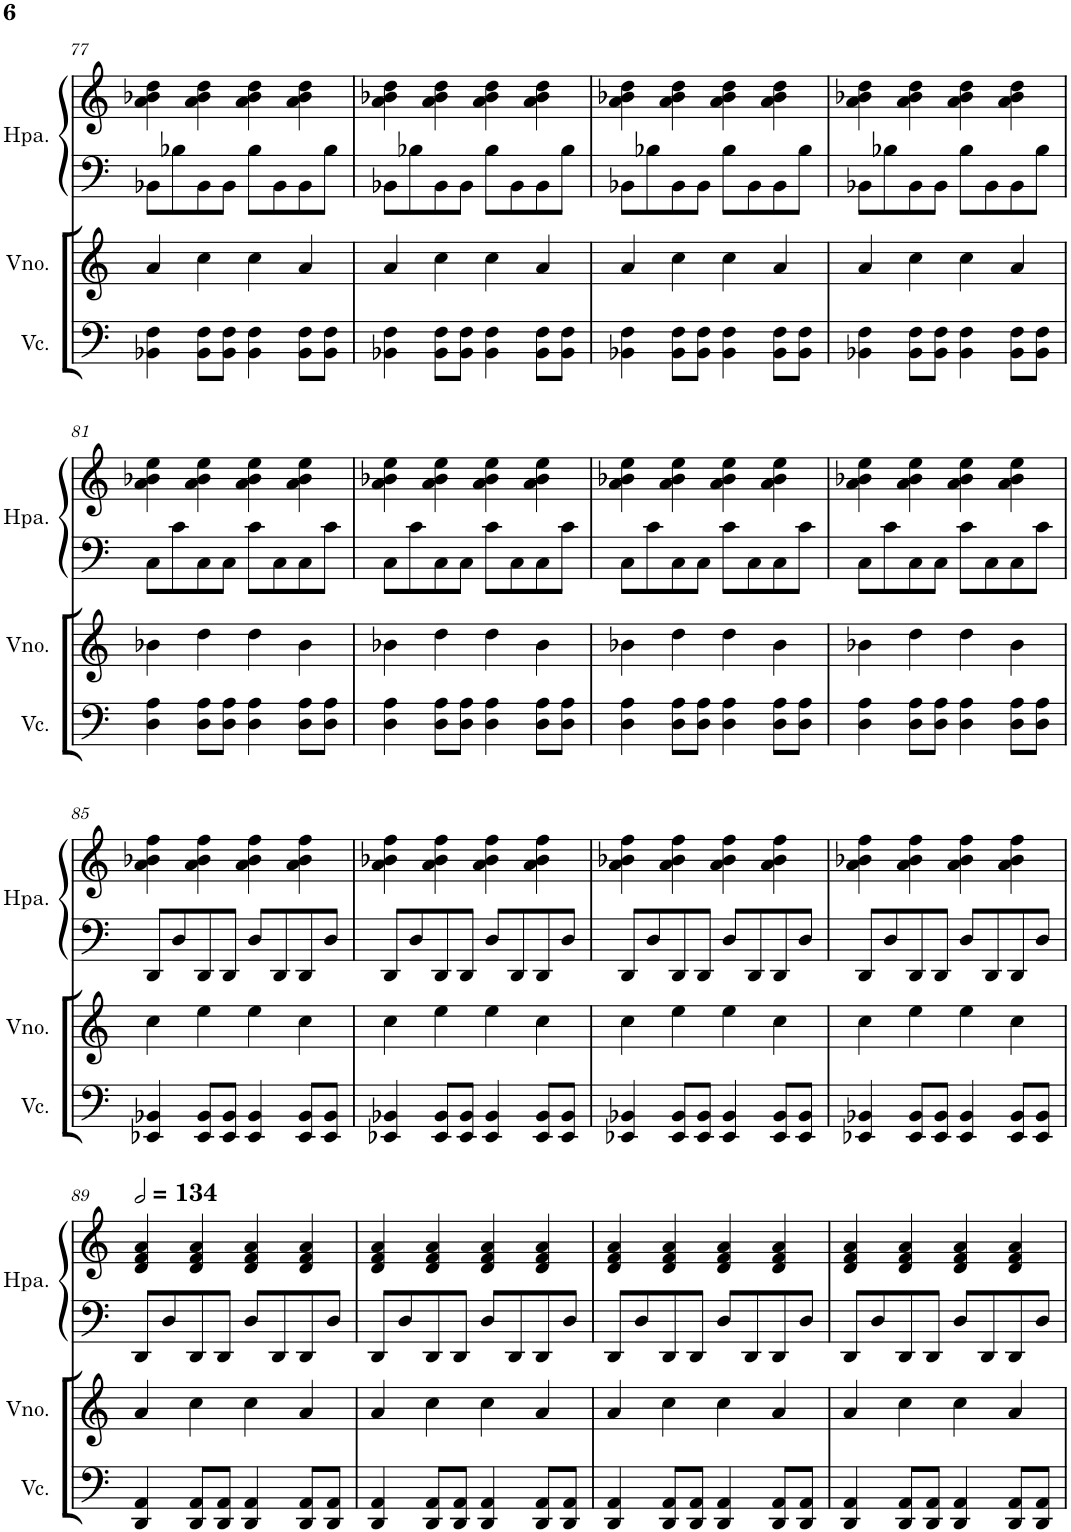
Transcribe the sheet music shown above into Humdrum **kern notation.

**kern	**kern	**kern	**kern
*part3	*part2	*part1	*part1
*staff4	*staff3	*staff2	*staff1
*I"Violoncelo	*I"Violino	*I"Harpa	*
*I'Vc.	*I'Vno.	*I'Hpa.	*
!!LO:PB:g=z
*clefF4	*clefG2	*clefF4	*clefG2
*k[]	*k[]	*k[]	*k[]
*M4/4	*M4/4	*M4/4	*M4/4
=77	=77	=77	=77
4BB-X\ 4F\	4a/	8BB-X\L	4a\ 4b-X\ 4dd\
.	.	8B-X\	.
8BB-\ 8F\L	4cc\	8BB-\	4a\ 4b-\ 4dd\
8BB-\ 8F\J	.	8BB-\J	.
4BB-\ 4F\	4cc\	8B-\L	4a\ 4b-\ 4dd\
.	.	8BB-\	.
8BB-\ 8F\L	4a/	8BB-\	4a\ 4b-\ 4dd\
8BB-\ 8F\J	.	8B-\J	.
=78	=78	=78	=78
4BB-X\ 4F\	4a/	8BB-X\L	4a\ 4b-X\ 4dd\
.	.	8B-X\	.
8BB-\ 8F\L	4cc\	8BB-\	4a\ 4b-\ 4dd\
8BB-\ 8F\J	.	8BB-\J	.
4BB-\ 4F\	4cc\	8B-\L	4a\ 4b-\ 4dd\
.	.	8BB-\	.
8BB-\ 8F\L	4a/	8BB-\	4a\ 4b-\ 4dd\
8BB-\ 8F\J	.	8B-\J	.
=79	=79	=79	=79
4BB-X\ 4F\	4a/	8BB-X\L	4a\ 4b-X\ 4dd\
.	.	8B-X\	.
8BB-\ 8F\L	4cc\	8BB-\	4a\ 4b-\ 4dd\
8BB-\ 8F\J	.	8BB-\J	.
4BB-\ 4F\	4cc\	8B-\L	4a\ 4b-\ 4dd\
.	.	8BB-\	.
8BB-\ 8F\L	4a/	8BB-\	4a\ 4b-\ 4dd\
8BB-\ 8F\J	.	8B-\J	.
=80	=80	=80	=80
4BB-X\ 4F\	4a/	8BB-X\L	4a\ 4b-X\ 4dd\
.	.	8B-X\	.
8BB-\ 8F\L	4cc\	8BB-\	4a\ 4b-\ 4dd\
8BB-\ 8F\J	.	8BB-\J	.
4BB-\ 4F\	4cc\	8B-\L	4a\ 4b-\ 4dd\
.	.	8BB-\	.
8BB-\ 8F\L	4a/	8BB-\	4a\ 4b-\ 4dd\
8BB-\ 8F\J	.	8B-\J	.
!!LO:LB:g=z
=81	=81	=81	=81
4D\ 4A\	4b-X\	8C\L	4a\ 4b-X\ 4ee\
.	.	8c\	.
8D\ 8A\L	4dd\	8C\	4a\ 4b-\ 4ee\
8D\ 8A\J	.	8C\J	.
4D\ 4A\	4dd\	8c\L	4a\ 4b-\ 4ee\
.	.	8C\	.
8D\ 8A\L	4b-\	8C\	4a\ 4b-\ 4ee\
8D\ 8A\J	.	8c\J	.
=82	=82	=82	=82
4D\ 4A\	4b-X\	8C\L	4a\ 4b-X\ 4ee\
.	.	8c\	.
8D\ 8A\L	4dd\	8C\	4a\ 4b-\ 4ee\
8D\ 8A\J	.	8C\J	.
4D\ 4A\	4dd\	8c\L	4a\ 4b-\ 4ee\
.	.	8C\	.
8D\ 8A\L	4b-\	8C\	4a\ 4b-\ 4ee\
8D\ 8A\J	.	8c\J	.
=83	=83	=83	=83
4D\ 4A\	4b-X\	8C\L	4a\ 4b-X\ 4ee\
.	.	8c\	.
8D\ 8A\L	4dd\	8C\	4a\ 4b-\ 4ee\
8D\ 8A\J	.	8C\J	.
4D\ 4A\	4dd\	8c\L	4a\ 4b-\ 4ee\
.	.	8C\	.
8D\ 8A\L	4b-\	8C\	4a\ 4b-\ 4ee\
8D\ 8A\J	.	8c\J	.
=84	=84	=84	=84
4D\ 4A\	4b-X\	8C\L	4a\ 4b-X\ 4ee\
.	.	8c\	.
8D\ 8A\L	4dd\	8C\	4a\ 4b-\ 4ee\
8D\ 8A\J	.	8C\J	.
4D\ 4A\	4dd\	8c\L	4a\ 4b-\ 4ee\
.	.	8C\	.
8D\ 8A\L	4b-\	8C\	4a\ 4b-\ 4ee\
8D\ 8A\J	.	8c\J	.
!!LO:LB:g=z
=85	=85	=85	=85
4EE-X/ 4BB-X/	4cc\	8DD/L	4a\ 4b-X\ 4ff\
.	.	8D/	.
8EE-/ 8BB-/L	4ee\	8DD/	4a\ 4b-\ 4ff\
8EE-/ 8BB-/J	.	8DD/J	.
4EE-/ 4BB-/	4ee\	8D/L	4a\ 4b-\ 4ff\
.	.	8DD/	.
8EE-/ 8BB-/L	4cc\	8DD/	4a\ 4b-\ 4ff\
8EE-/ 8BB-/J	.	8D/J	.
=86	=86	=86	=86
4EE-X/ 4BB-X/	4cc\	8DD/L	4a\ 4b-X\ 4ff\
.	.	8D/	.
8EE-/ 8BB-/L	4ee\	8DD/	4a\ 4b-\ 4ff\
8EE-/ 8BB-/J	.	8DD/J	.
4EE-/ 4BB-/	4ee\	8D/L	4a\ 4b-\ 4ff\
.	.	8DD/	.
8EE-/ 8BB-/L	4cc\	8DD/	4a\ 4b-\ 4ff\
8EE-/ 8BB-/J	.	8D/J	.
=87	=87	=87	=87
4EE-X/ 4BB-X/	4cc\	8DD/L	4a\ 4b-X\ 4ff\
.	.	8D/	.
8EE-/ 8BB-/L	4ee\	8DD/	4a\ 4b-\ 4ff\
8EE-/ 8BB-/J	.	8DD/J	.
4EE-/ 4BB-/	4ee\	8D/L	4a\ 4b-\ 4ff\
.	.	8DD/	.
8EE-/ 8BB-/L	4cc\	8DD/	4a\ 4b-\ 4ff\
8EE-/ 8BB-/J	.	8D/J	.
=88	=88	=88	=88
4EE-X/ 4BB-X/	4cc\	8DD/L	4a\ 4b-X\ 4ff\
.	.	8D/	.
8EE-/ 8BB-/L	4ee\	8DD/	4a\ 4b-\ 4ff\
8EE-/ 8BB-/J	.	8DD/J	.
4EE-/ 4BB-/	4ee\	8D/L	4a\ 4b-\ 4ff\
.	.	8DD/	.
8EE-/ 8BB-/L	4cc\	8DD/	4a\ 4b-\ 4ff\
8EE-/ 8BB-/J	.	8D/J	.
!!LO:LB:g=z
=89	=89	=89	=89
*	*	*	*MM268
4DD/ 4AA/	4a/	8DD/L	4d/ 4f/ 4a/
.	.	8D/	.
8DD/ 8AA/L	4cc\	8DD/	4d/ 4f/ 4a/
8DD/ 8AA/J	.	8DD/J	.
4DD/ 4AA/	4cc\	8D/L	4d/ 4f/ 4a/
.	.	8DD/	.
8DD/ 8AA/L	4a/	8DD/	4d/ 4f/ 4a/
8DD/ 8AA/J	.	8D/J	.
=90	=90	=90	=90
4DD/ 4AA/	4a/	8DD/L	4d/ 4f/ 4a/
.	.	8D/	.
8DD/ 8AA/L	4cc\	8DD/	4d/ 4f/ 4a/
8DD/ 8AA/J	.	8DD/J	.
4DD/ 4AA/	4cc\	8D/L	4d/ 4f/ 4a/
.	.	8DD/	.
8DD/ 8AA/L	4a/	8DD/	4d/ 4f/ 4a/
8DD/ 8AA/J	.	8D/J	.
=91	=91	=91	=91
4DD/ 4AA/	4a/	8DD/L	4d/ 4f/ 4a/
.	.	8D/	.
8DD/ 8AA/L	4cc\	8DD/	4d/ 4f/ 4a/
8DD/ 8AA/J	.	8DD/J	.
4DD/ 4AA/	4cc\	8D/L	4d/ 4f/ 4a/
.	.	8DD/	.
8DD/ 8AA/L	4a/	8DD/	4d/ 4f/ 4a/
8DD/ 8AA/J	.	8D/J	.
=92	=92	=92	=92
4DD/ 4AA/	4a/	8DD/L	4d/ 4f/ 4a/
.	.	8D/	.
8DD/ 8AA/L	4cc\	8DD/	4d/ 4f/ 4a/
8DD/ 8AA/J	.	8DD/J	.
4DD/ 4AA/	4cc\	8D/L	4d/ 4f/ 4a/
.	.	8DD/	.
8DD/ 8AA/L	4a/	8DD/	4d/ 4f/ 4a/
8DD/ 8AA/J	.	8D/J	.
=	=	=	=
*-	*-	*-	*-
